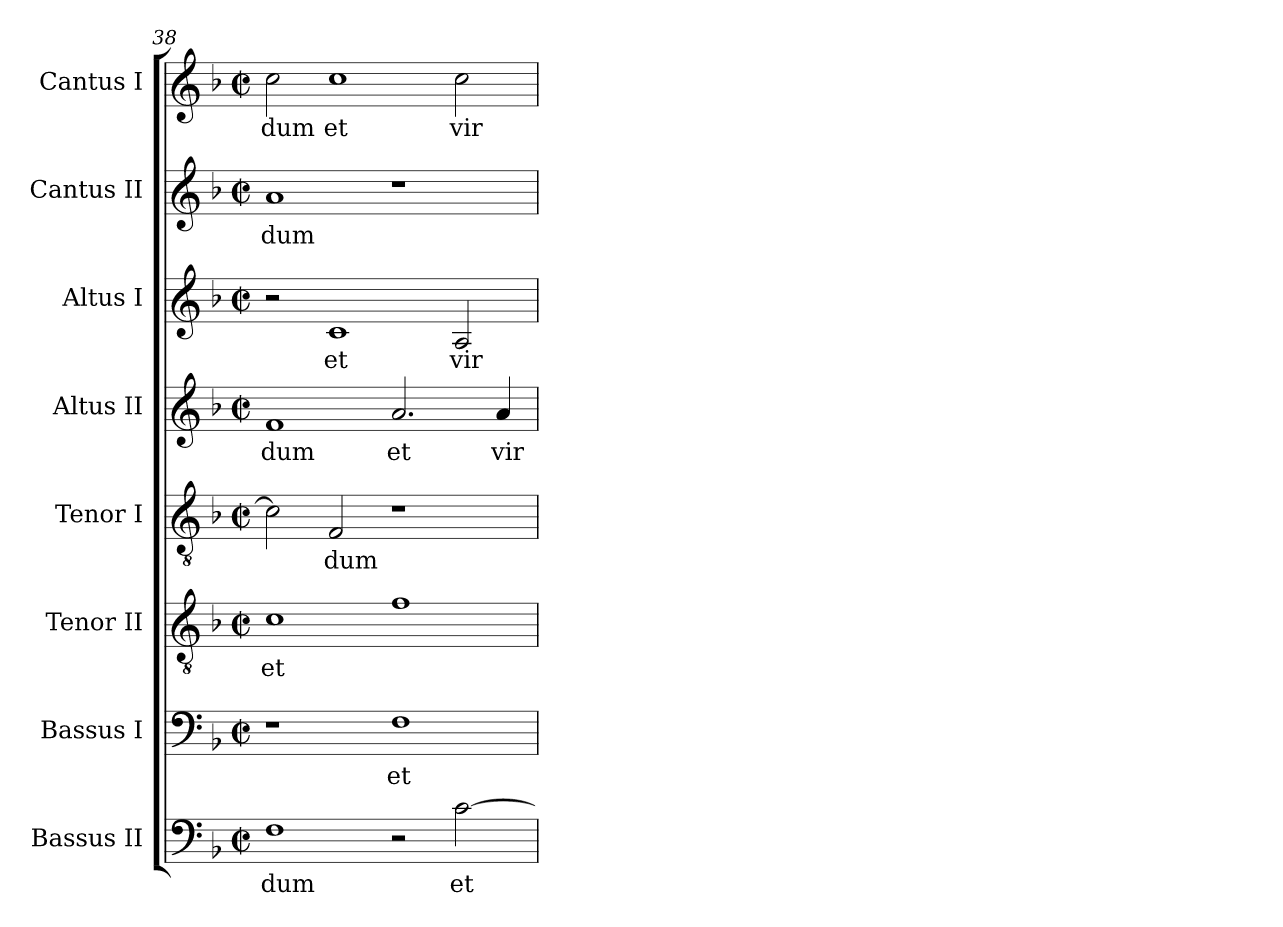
**kern	**text	**kern	**text	**kern	**text	**kern	**text	**kern	**text	**kern	**text	**kern	**text	**kern	**text
*part8	*part8	*part7	*part7	*part6	*part6	*part5	*part5	*part4	*part4	*part3	*part3	*part2	*part2	*part1	*part1
*staff8	*staff8	*staff7	*staff7	*staff6	*staff6	*staff5	*staff5	*staff4	*staff4	*staff3	*staff3	*staff2	*staff2	*staff1	*staff1
*I"Bassus II	*	*I"Bassus I	*	*I"Tenor II	*	*I"Tenor I	*	*I"Altus II	*	*I"Altus I	*	*I"Cantus II	*	*I"Cantus I	*
*I'B II	*	*I'B I	*	*I'T II	*	*I'T I	*	*I'A II	*	*I'A I	*	*	*	*	*
!!LO:PB:g=z
*clefF4	*	*clefF4	*	*clefGv2	*	*clefGv2	*	*clefG2	*	*clefG2	*	*clefG2	*	*clefG2	*
*k[b-]	*	*k[b-]	*	*k[b-]	*	*k[b-]	*	*k[b-]	*	*k[b-]	*	*k[b-]	*	*k[b-]	*
*F:	*	*F:	*	*F:	*	*F:	*	*F:	*	*F:	*	*F:	*	*F:	*
*M2/2	*	*M2/2	*	*M2/2	*	*M2/2	*	*M2/2	*	*M2/2	*	*M2/2	*	*M2/2	*
*met(c|)	*	*met(c|)	*	*met(c|)	*	*met(c|)	*	*met(c|)	*	*met(c|)	*	*met(c|)	*	*met(c|)	*
=38	=38	=38	=38	=38	=38	=38	=38	=38	=38	=38	=38	=38	=38	=38	=38
!	!LO:LY:b:cj	!	!	!	!LO:LY:b:cj	!	!	!	!LO:LY:b:cj	!	!	!	!LO:LY:b:cj	!	!LO:LY:b:cj
1F	dum	1r	.	1c	et	2c\]	.	1f	dum	2r	.	1a	-dum	2cc\	dum
!	!	!	!	!	!	!	!LO:LY:b:cj	!	!	!	!LO:LY:b:cj	!	!	!	!LO:LY:b:cj
.	.	.	.	.	.	2F/	dum	.	.	1c	et	.	.	1cc	et
!	!	!	!LO:LY:b:cj	!	!	!	!	!	!LO:LY:b:cj	!	!	!	!	!	!
2r	.	1F	et	1f	.	1r	.	2.a/	et	.	.	1r	.	.	.
!	!LO:LY:b:cj	!	!	!	!	!	!	!	!	!	!LO:LY:b:cj	!	!	!	!LO:LY:b:cj
[>2c\	et	.	.	.	.	.	.	.	.	2A/	vir	.	.	2cc\	vir
!	!	!	!	!	!	!	!	!	!LO:LY:b:cj	!	!	!	!	!	!
.	.	.	.	.	.	.	.	4a/	vir-	.	.	.	.	.	.
=	=	=	=	=	=	=	=	=	=	=	=	=	=	=	=
*-	*-	*-	*-	*-	*-	*-	*-	*-	*-	*-	*-	*-	*-	*-	*-
